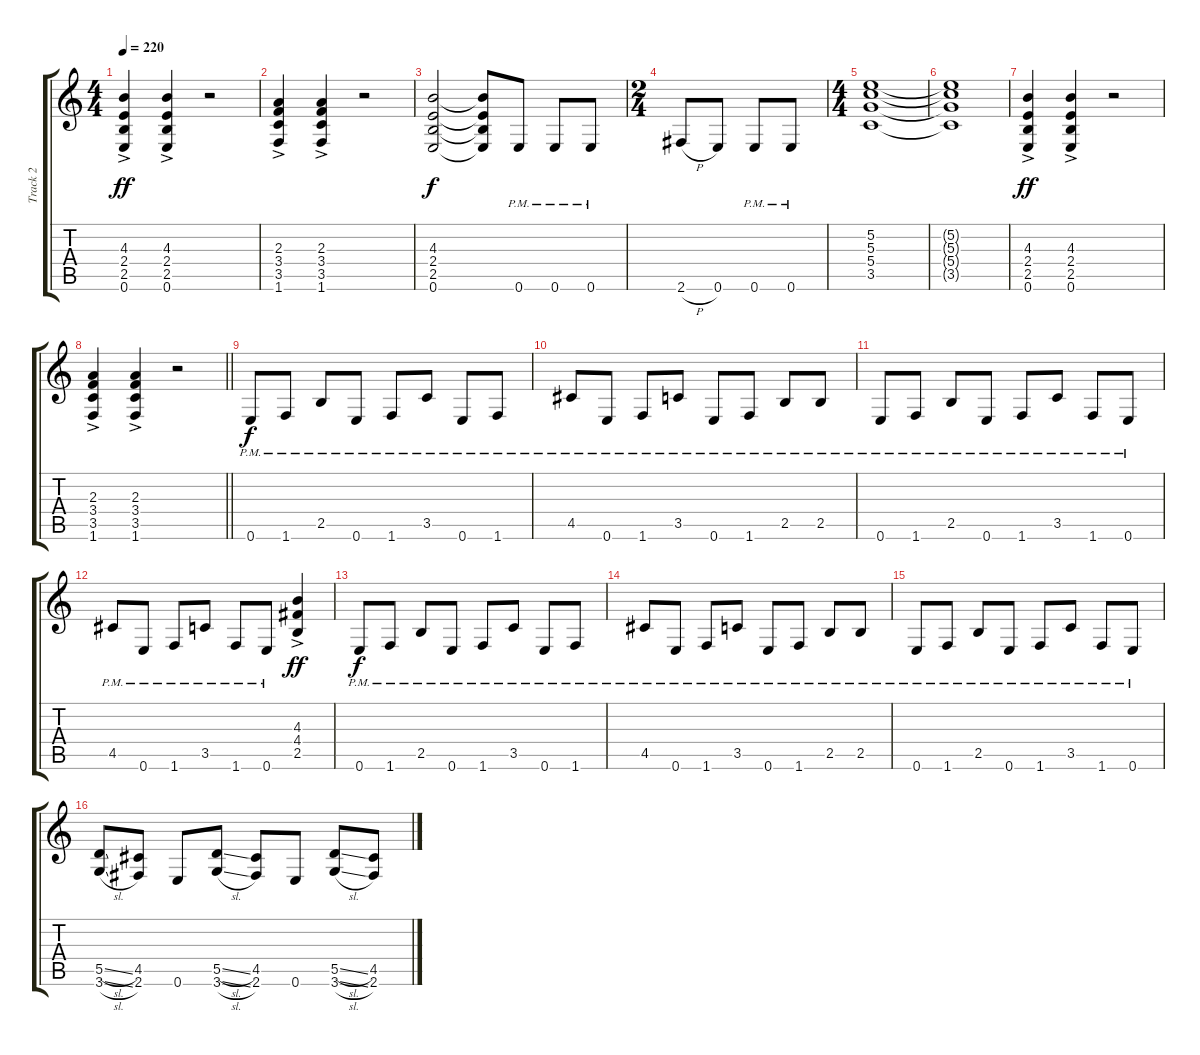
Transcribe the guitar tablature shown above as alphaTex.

\track ("Track 2" "Track 2") {instrument distortionguitar}
\staff {score tabs}
\tuning (E4 B3 G3 D3 A2 E2) {hide}
\ts (4 4)
\tempo 220
\clef g2
\ks c
(4.3{ac} 2.4{ac} 2.5{ac} 0.6{ac}).4{dy ff} (4.3{ac} 2.4{ac} 2.5{ac} 0.6{ac}).4 r.2 |
(2.3{ac} 3.4{ac} 3.5{ac} 1.6{ac}).4 (2.3{ac} 3.4{ac} 3.5{ac} 1.6{ac}).4 r.2 |
(4.3 2.4 2.5 0.6).2{dy f} (4.3{t} 2.4{t} 2.5{t} 0.6{t}).8 0.6{pm}.8 0.6{pm}.8 0.6{pm}.8 |
\ts (2 4)
2.6{h}.8 0.6.8 0.6{pm}.8 0.6{pm}.8 |
\ts (4 4)
(5.2 5.3 5.4 3.5).1 |
(5.2{t} 5.3{t} 5.4{t} 3.5{t}).1 |
(4.3{ac} 2.4{ac} 2.5{ac} 0.6{ac}).4{dy ff} (4.3{ac} 2.4{ac} 2.5{ac} 0.6{ac}).4 r.2 |
\barLineRight lightlight
(2.3{ac} 3.4{ac} 3.5{ac} 1.6{ac}).4 (2.3{ac} 3.4{ac} 3.5{ac} 1.6{ac}).4 r.2 |
0.6{pm}.8{dy f} 1.6{pm}.8 2.5{pm}.8 0.6{pm}.8 1.6{pm}.8 3.5{pm}.8 0.6{pm}.8 1.6{pm}.8 |
4.5{pm}.8 0.6{pm}.8 1.6{pm}.8 3.5{pm}.8 0.6{pm}.8 1.6{pm}.8 2.5{pm}.8 2.5{pm}.8 |
0.6{pm}.8 1.6{pm}.8 2.5{pm}.8 0.6{pm}.8 1.6{pm}.8 3.5{pm}.8 1.6{pm}.8 0.6{pm}.8 |
4.5{pm}.8 0.6{pm}.8 1.6{pm}.8 3.5{pm}.8 1.6{pm}.8 0.6{pm}.8 (4.3{ac} 4.4{ac} 2.5{ac}).4{dy ff} |
0.6{pm}.8{dy f} 1.6{pm}.8 2.5{pm}.8 0.6{pm}.8 1.6{pm}.8 3.5{pm}.8 0.6{pm}.8 1.6{pm}.8 |
4.5{pm}.8 0.6{pm}.8 1.6{pm}.8 3.5{pm}.8 0.6{pm}.8 1.6{pm}.8 2.5{pm}.8 2.5{pm}.8 |
0.6{pm}.8 1.6{pm}.8 2.5{pm}.8 0.6{pm}.8 1.6{pm}.8 3.5{pm}.8 1.6{pm}.8 0.6{pm}.8 |
(5.5{sl} 3.6{sl}).8 (4.5 2.6).8 0.6.8 (5.5{sl} 3.6{sl}).8 (4.5 2.6).8 0.6.8 (5.5{sl} 3.6{sl}).8 (4.5 2.6).8
